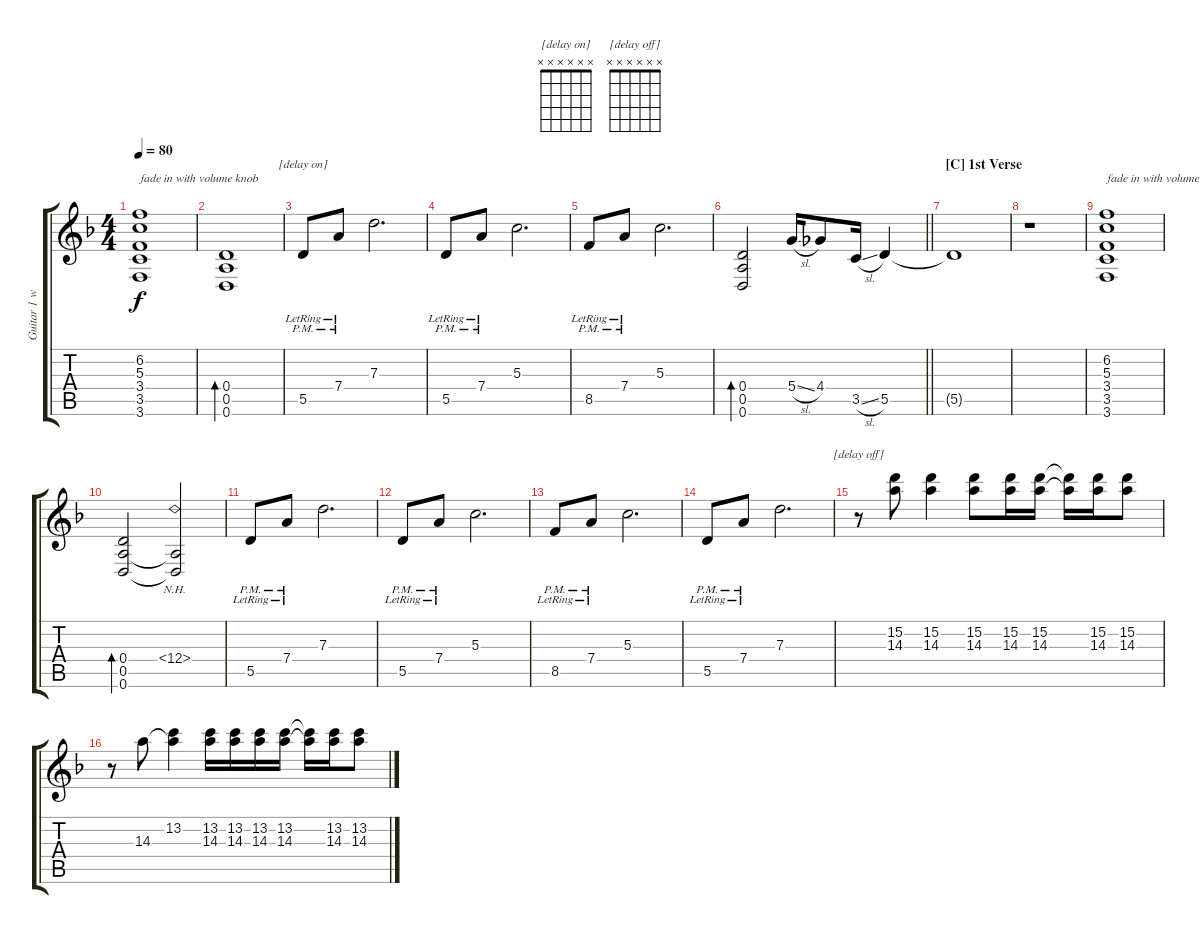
\track ("Guitar 1 w/ flanger, delay and wah" "Guitar 1 w") {instrument distortionguitar}
\staff {score tabs}
\tuning (E4 B3 G3 D3 A2 D2) {hide}
\chord ("[delay on]" x x x x x x)
\chord ("[delay off]" x x x x x x)
\ts (4 4)
\tempo 80
\clef g2
\ks dminor
(6.2 5.3 3.4 3.5 3.6).1{txt "fade in with volume knob" dy f volume 10 instrument electricguitarjazz} |
(0.4 0.5 0.6).1{bd 240} |
5.5{pm lr}.8{ch "[delay on]" instrument electricguitarmuted} 7.4{pm lr}.8 7.3.2{d} |
5.5{pm lr}.8 7.4{pm lr}.8 5.3.2{d} |
8.5{pm lr}.8 7.4{pm lr}.8 5.3.2{d} |
\barLineRight lightlight
(0.4 0.5 0.6).2{bd 240 instrument electricguitarjazz} 5.4{sl}.16{instrument overdrivenguitar} 4.4.8 3.5{sl}.16 5.5.4{volume 4} |
\section ("" "[C] 1st Verse")
5.5{t}.1 |
r.1 |
(6.2 5.3 3.4 3.5 3.6).1{txt "fade in with volume knob" volume 10 instrument electricguitarjazz} |
(0.4 0.5 0.6).2{bd 240} (12.4{nh} 0.5{t} 0.6{t}).2 |
5.5{pm lr}.8{instrument electricguitarmuted} 7.4{pm lr}.8 7.3.2{d} |
5.5{pm lr}.8 7.4{pm lr}.8 5.3.2{d} |
8.5{pm lr}.8 7.4{pm lr}.8 5.3.2{d} |
5.5{pm lr}.8 7.4{pm lr}.8 7.3.2{d} |
r.8{ch "[delay off]" volume 8 instrument electricguitarclean} (15.2 14.3).8 (15.2 14.3).4 (15.2 14.3).8 (15.2 14.3).16 (15.2 14.3).16 (15.2{t} 14.3{t}).16 (15.2 14.3).16 (15.2 14.3).8 |
r.8 14.3.8 (13.2 14.3{t}).4 (13.2 14.3).16 (13.2 14.3).16 (13.2 14.3).16 (13.2 14.3).16 (13.2{t} 14.3{t}).16 (13.2 14.3).16 (13.2 14.3).8
